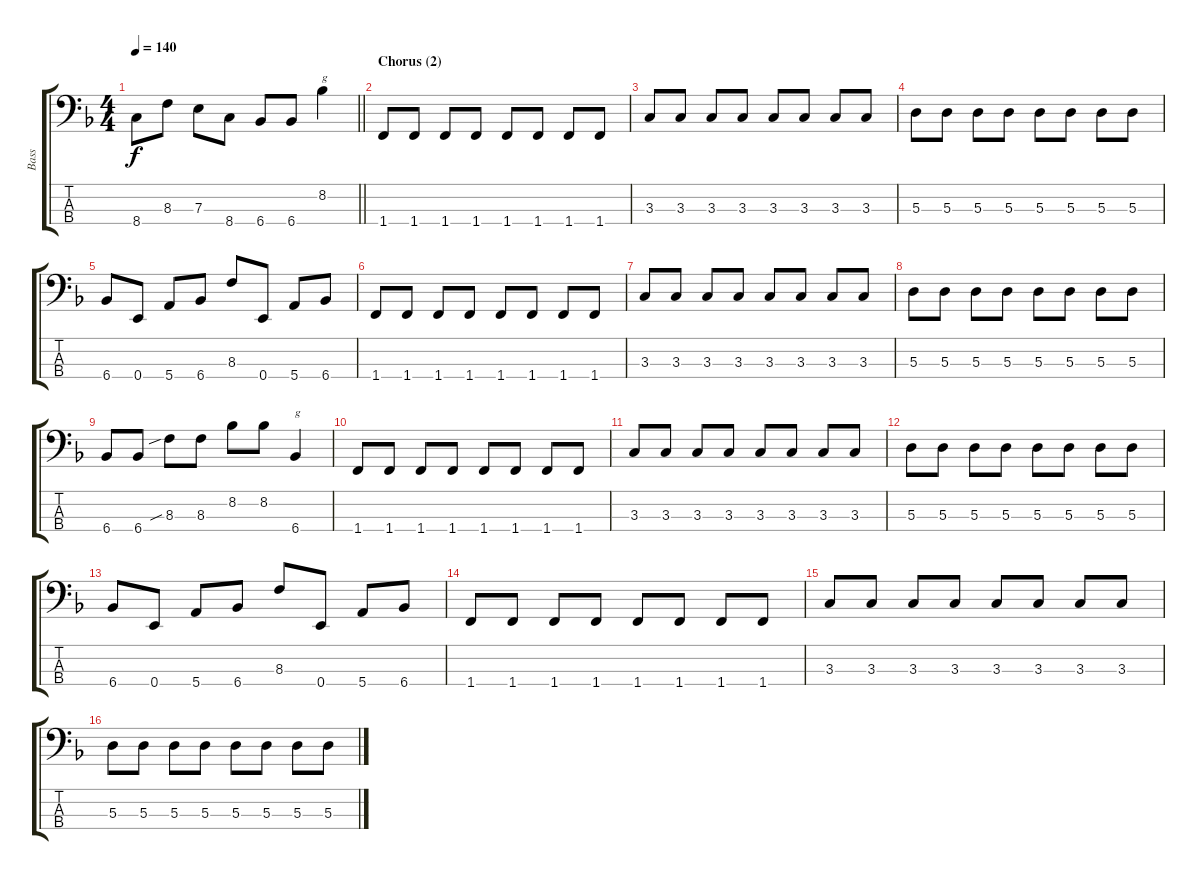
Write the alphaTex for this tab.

\track ("Bass" "Bass") {instrument electricbasspick}
\staff {score tabs}
\tuning (G2 D2 A1 E1) {hide}
\ts (4 4)
\tempo 140
\clef f4
\barLineRight lightlight
\ks f
8.4.8{dy f} 8.3.8 7.3.8 8.4.8 6.4.8 6.4.8 8.2.4{txt "g"} |
\section ("" "Chorus (2)")
1.4.8 1.4.8 1.4.8 1.4.8 1.4.8 1.4.8 1.4.8 1.4.8 |
3.3.8 3.3.8 3.3.8 3.3.8 3.3.8 3.3.8 3.3.8 3.3.8 |
5.3.8 5.3.8 5.3.8 5.3.8 5.3.8 5.3.8 5.3.8 5.3.8 |
6.4.8 0.4.8 5.4.8 6.4.8 8.3.8 0.4.8 5.4.8 6.4.8 |
1.4.8 1.4.8 1.4.8 1.4.8 1.4.8 1.4.8 1.4.8 1.4.8 |
3.3.8 3.3.8 3.3.8 3.3.8 3.3.8 3.3.8 3.3.8 3.3.8 |
5.3.8 5.3.8 5.3.8 5.3.8 5.3.8 5.3.8 5.3.8 5.3.8 |
6.4.8 6.4.8 8.3{sib}.8 8.3.8 8.2.8 8.2.8 6.4.4{txt "g"} |
1.4.8 1.4.8 1.4.8 1.4.8 1.4.8 1.4.8 1.4.8 1.4.8 |
3.3.8 3.3.8 3.3.8 3.3.8 3.3.8 3.3.8 3.3.8 3.3.8 |
5.3.8 5.3.8 5.3.8 5.3.8 5.3.8 5.3.8 5.3.8 5.3.8 |
6.4.8 0.4.8 5.4.8 6.4.8 8.3.8 0.4.8 5.4.8 6.4.8 |
1.4.8 1.4.8 1.4.8 1.4.8 1.4.8 1.4.8 1.4.8 1.4.8 |
3.3.8 3.3.8 3.3.8 3.3.8 3.3.8 3.3.8 3.3.8 3.3.8 |
5.3.8 5.3.8 5.3.8 5.3.8 5.3.8 5.3.8 5.3.8 5.3.8
